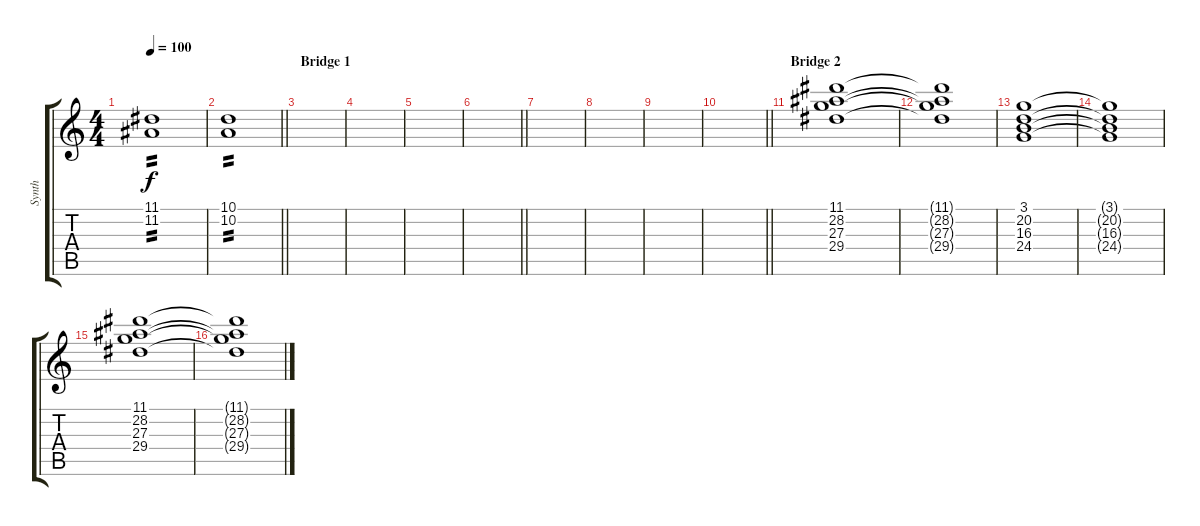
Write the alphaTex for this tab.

\track ("Synth" "Synth") {instrument lead5charang}
\staff {score tabs}
\tuning (E4 B3 G3 D3 A2 E2) {hide}
\ts (4 4)
\tempo 100
\clef g2
\ks c
(11.1 11.2).1{tp 2 dy f} |
\barLineRight lightlight
(10.1 10.2).1{tp 2} |
\section ("" "Bridge 1")
|
|
|
\barLineRight lightlight
|
|
|
|
\barLineRight lightlight
|
\section ("" "Bridge 2")
(11.1 28.2 27.3 29.4).1{instrument pad2warm} |
(11.1{t} 28.2{t} 27.3{t} 29.4{t}).1 |
(3.1 20.2 16.3 24.4).1 |
(3.1{t} 20.2{t} 16.3{t} 24.4{t}).1 |
(11.1 28.2 27.3 29.4).1 |
(11.1{t} 28.2{t} 27.3{t} 29.4{t}).1
